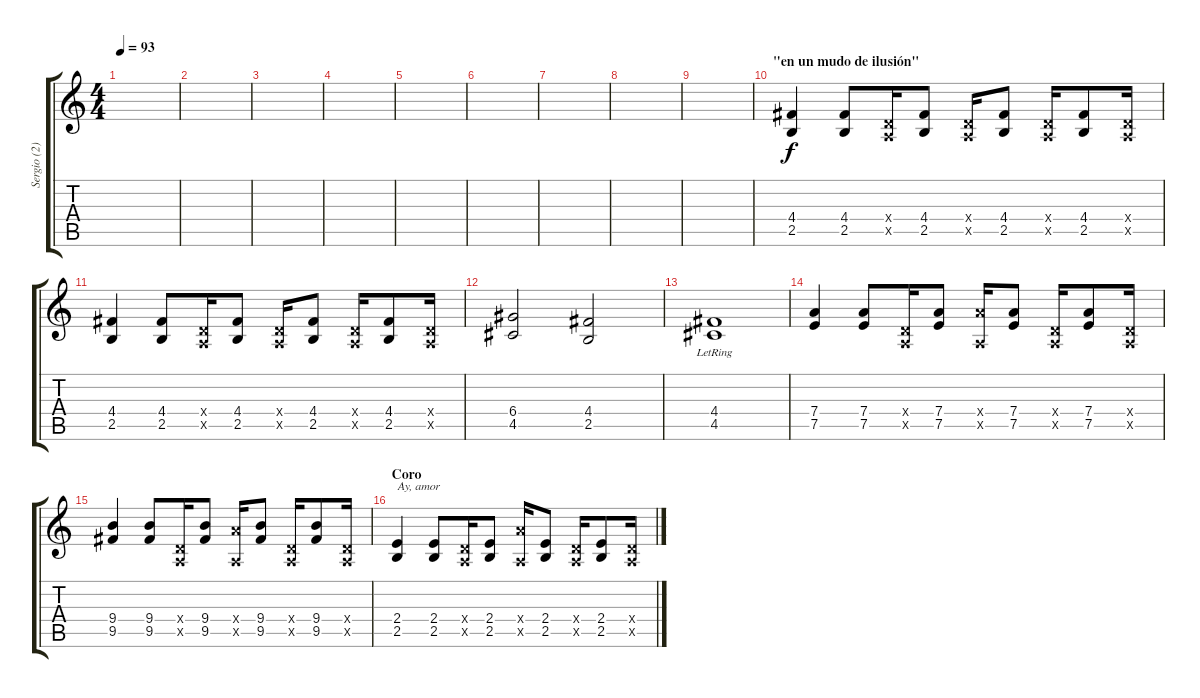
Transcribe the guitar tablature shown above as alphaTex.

\track ("Sergio (2)" "Sergio (2)") {instrument distortionguitar}
\staff {score tabs}
\tuning (E4 B3 G3 D3 A2 E2) {hide}
\ts (4 4)
\tempo 93
\clef g2
\ks c
|
|
|
|
|
|
|
|
|
\section ("" "\"en un mudo de ilusión\"")
(4.4 2.5).4 (4.4 2.5).8 (0.4{x} 0.5{x}).16 (4.4 2.5).8 (0.4{x} 0.5{x}).16 (4.4 2.5).8 (0.4{x} 0.5{x}).16 (4.4 2.5).8 (0.4{x} 0.5{x}).16 |
(4.4 2.5).4 (4.4 2.5).8 (0.4{x} 0.5{x}).16 (4.4 2.5).8 (0.4{x} 0.5{x}).16 (4.4 2.5).8 (0.4{x} 0.5{x}).16 (4.4 2.5).8 (0.4{x} 0.5{x}).16 |
(6.4 4.5).2 (4.4 2.5).2 |
(4.4{lr} 4.5{lr}).1 |
(7.4 7.5).4 (7.4 7.5).8 (0.4{x} 0.5{x}).16 (7.4 7.5).8 (7.4{x} 0.5{x}).16 (7.4 7.5).8 (0.4{x} 0.5{x}).16 (7.4 7.5).8 (0.4{x} 0.5{x}).16 |
(9.4 9.5).4 (9.4 9.5).8 (0.4{x} 0.5{x}).16 (9.4 9.5).8 (7.4{x} 0.5{x}).16 (9.4 9.5).8 (0.4{x} 0.5{x}).16 (9.4 9.5).8 (0.4{x} 0.5{x}).16 |
\section ("" "Coro")
(2.4 2.5).4{txt "Ay, amor"} (2.4 2.5).8 (0.4{x} 0.5{x}).16 (2.4 2.5).8 (7.4{x} 0.5{x}).16 (2.4 2.5).8 (0.4{x} 0.5{x}).16 (2.4 2.5).8 (0.4{x} 0.5{x}).16
